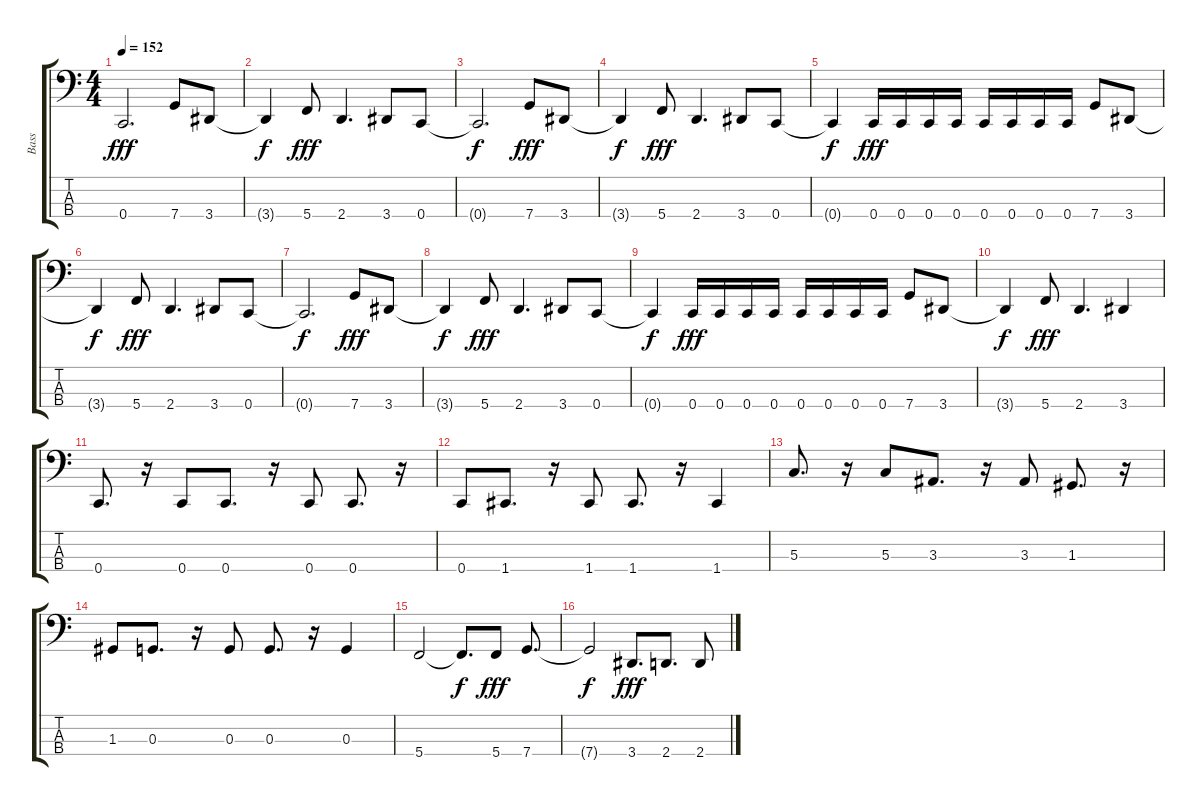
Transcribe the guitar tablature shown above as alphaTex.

\track ("Bass" "Bass") {instrument electricbassfinger}
\staff {score tabs}
\tuning (F2 C2 G1 C1) {hide}
\ts (4 4)
\tempo 152
\clef f4
\ks c
0.4.2{d dy fff instrument electricbassfinger} 7.4.8 3.4.8 |
3.4{t}.4{dy f} 5.4.8{dy fff} 2.4.4{d} 3.4.8 0.4.8 |
0.4{t}.2{d dy f} 7.4.8{dy fff} 3.4.8 |
3.4{t}.4{dy f} 5.4.8{dy fff} 2.4.4{d} 3.4.8 0.4.8 |
0.4{t}.4{dy f} 0.4.16{dy fff} 0.4.16 0.4.16 0.4.16 0.4.16 0.4.16 0.4.16 0.4.16 7.4.8 3.4.8 |
3.4{t}.4{dy f} 5.4.8{dy fff} 2.4.4{d} 3.4.8 0.4.8 |
0.4{t}.2{d dy f} 7.4.8{dy fff} 3.4.8 |
3.4{t}.4{dy f} 5.4.8{dy fff} 2.4.4{d} 3.4.8 0.4.8 |
0.4{t}.4{dy f} 0.4.16{dy fff} 0.4.16 0.4.16 0.4.16 0.4.16 0.4.16 0.4.16 0.4.16 7.4.8 3.4.8 |
3.4{t}.4{dy f} 5.4.8{dy fff} 2.4.4{d} 3.4.4 |
0.4.8{d} r.16 0.4.8 0.4.8{d} r.16 0.4.8 0.4.8{d} r.16 |
0.4.8 1.4.8{d} r.16 1.4.8 1.4.8{d} r.16 1.4.4 |
5.3.8{d} r.16 5.3.8 3.3.8{d} r.16 3.3.8 1.3.8{d} r.16 |
1.3.8 0.3.8{d} r.16 0.3.8 0.3.8{d} r.16 0.3.4 |
5.4.2 5.4{t}.8{d dy f} 5.4.8{dy fff} 7.4.8{d} |
7.4{t}.2{dy f} 3.4.8{d dy fff} 2.4.8{d} 2.4.8
